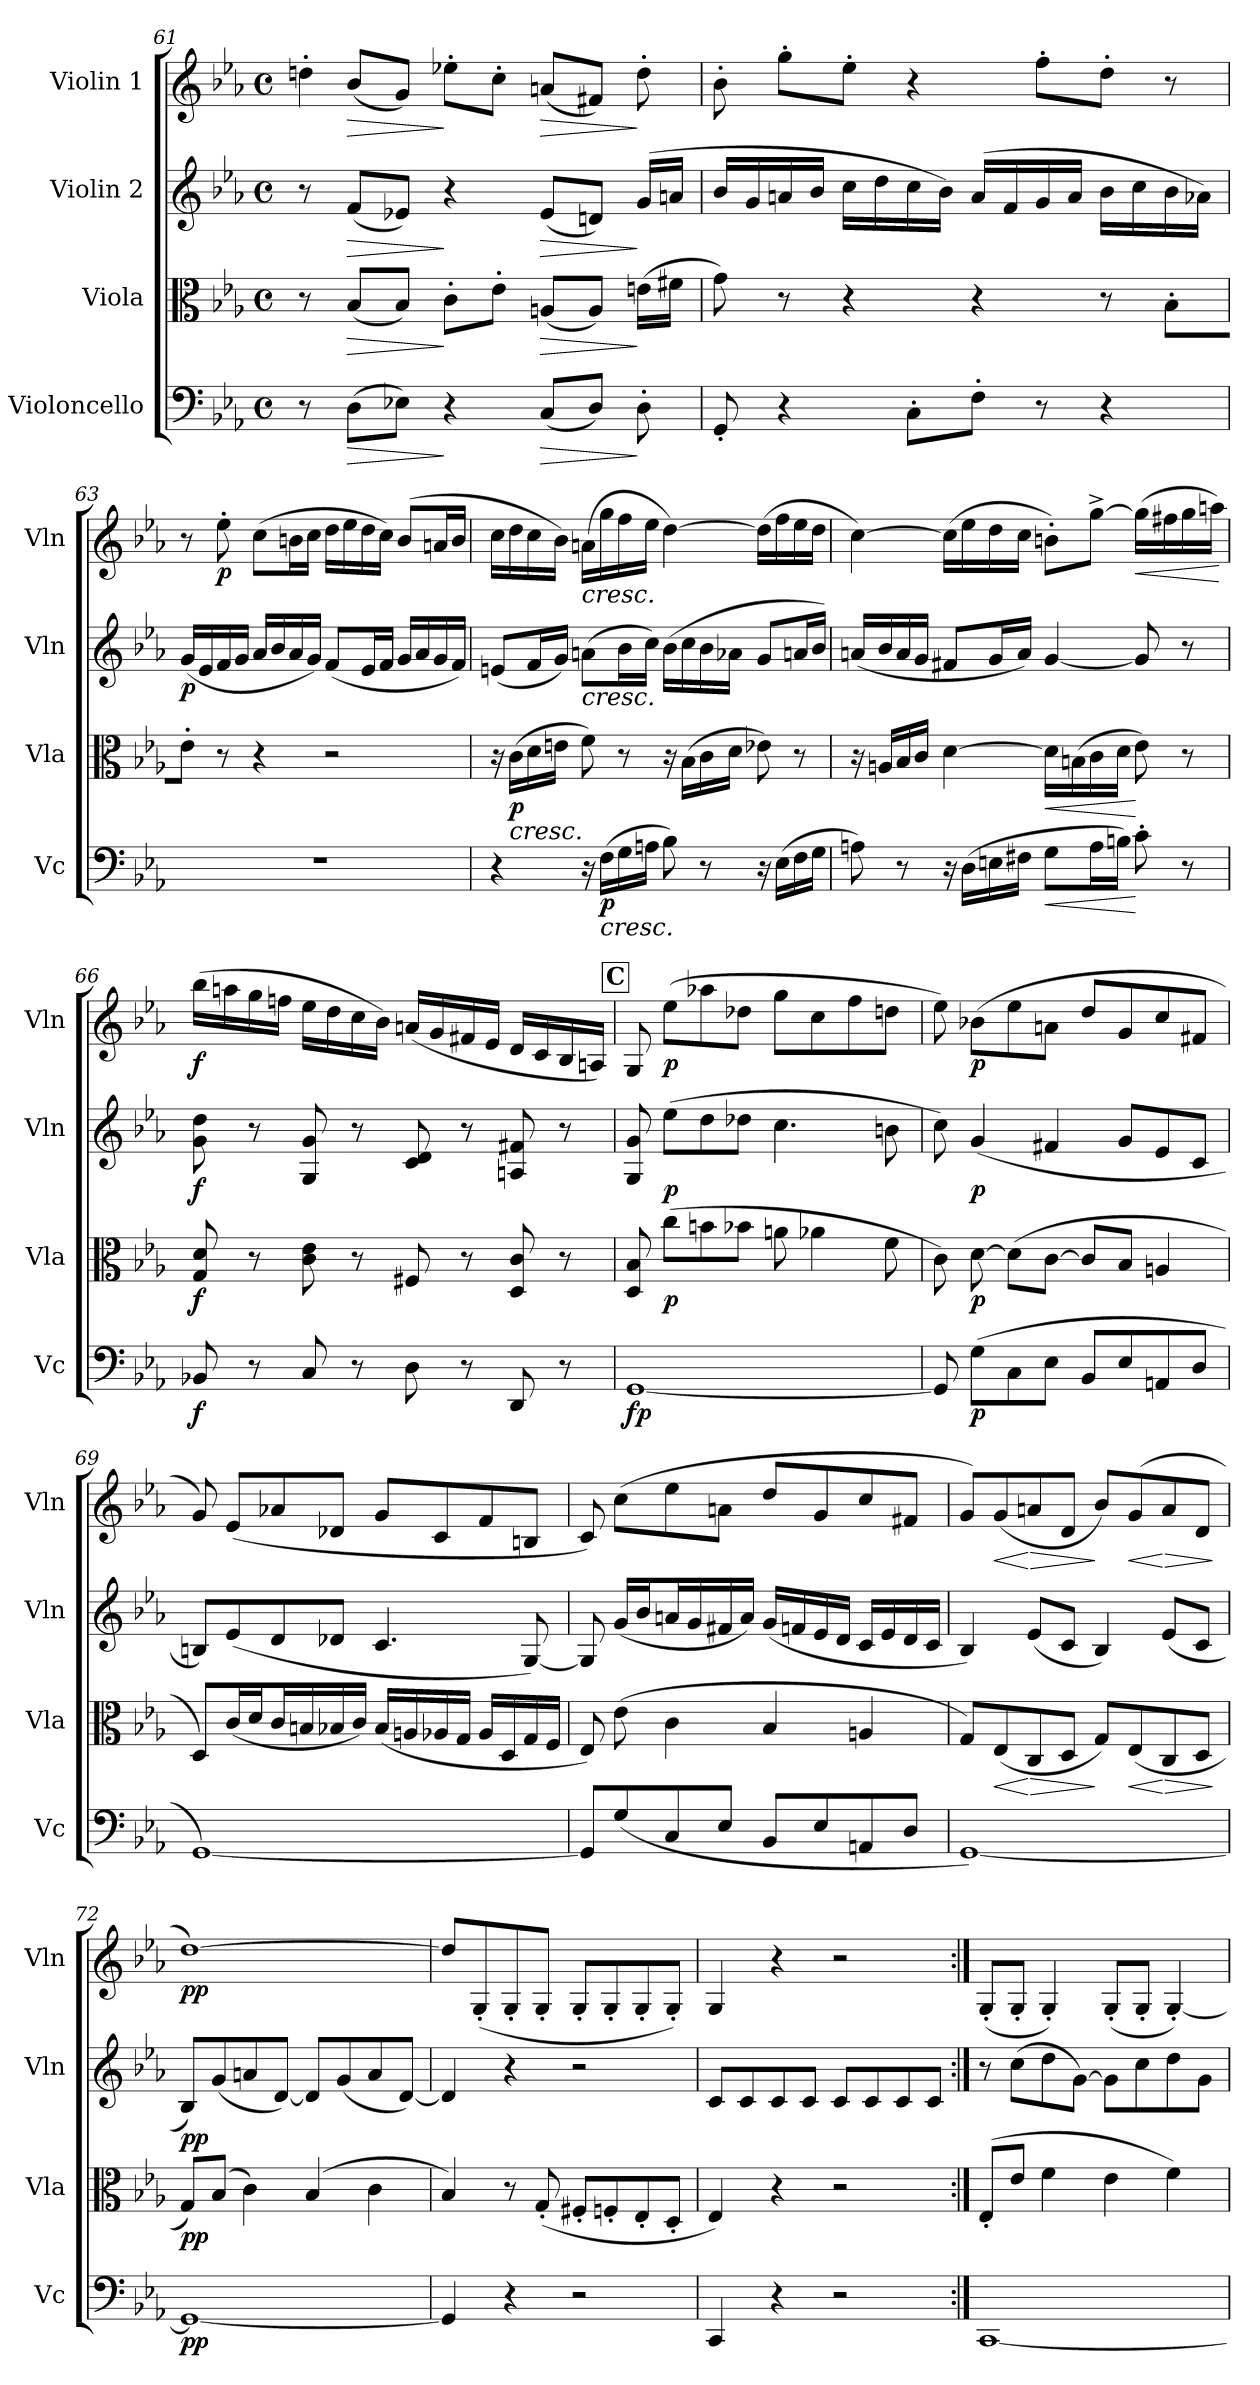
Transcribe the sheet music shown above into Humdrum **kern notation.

**kern	**dynam	**kern	**dynam	**kern	**dynam	**kern	**dynam
*part4	*part4	*part3	*part3	*part2	*part2	*part1	*part1
*staff4	*staff4	*staff3	*staff3	*staff2	*staff2	*staff1	*staff1
*I"Violoncello	*	*I"Viola	*	*I"Violin 2	*	*I"Violin 1	*
*I'Vc	*	*I'Vla	*	*I'Vln	*	*I'Vln	*
*clefF4	*	*clefC3	*	*clefG2	*	*clefG2	*
*k[b-e-a-]	*	*k[b-e-a-]	*	*k[b-e-a-]	*	*k[b-e-a-]	*
*M4/4	*	*M4/4	*	*M4/4	*	*M4/4	*
*met(c)	*	*met(c)	*	*met(c)	*	*met(c)	*
=61	=61	=61	=61	=61	=61	=61	=61
8r	.	8r	.	8r	.	8ddn'\J	.
!	!LO:HP:b	!	!LO:HP:b	!	!LO:HP:b	!	!LO:HP:b
(8D\L	>	(8B-/L	>	(8f/L	>	(8b-/L	>
8E-X\J)	.	8B-/J)	.	8e-X/J)	.	8g/J)	.
4r	]	8c'\L	]	4r	]	8ee-X'\L	]
.	.	8e-'\J	.	.	.	8cc'\J	.
!	!LO:HP:b	!	!LO:HP:b	!	!LO:HP:b	!	!LO:HP:b
(8C/L	>	(8An/L	>	(8e-/L	>	(8an/L	>
8D/J)	.	8A/J)	.	8dn/J)	.	8f#X/J)	.
8D'\	]	(16en\LL	]	(16g/LL	]	8dd'\	]
.	.	16f#X\JJ	.	16an/JJ	.	.	.
!!LO:LB:g=z
=62	=62	=62	=62	=62	=62	=62	=62
8GG'/	.	8g\)	.	16b-/LL	.	8b-'\	.
.	.	.	.	16g/	.	.	.
4r	.	8r	.	16an/	.	8gg'\L	.
.	.	.	.	16b-/JJ	.	.	.
.	.	4r	.	16cc\LL	.	8ee-'\J	.
.	.	.	.	16dd\	.	.	.
8C'\L	.	.	.	16cc\	.	4r	.
.	.	.	.	16b-\JJ)	.	.	.
8F'\J	.	4r	.	(16a/LL	.	.	.
.	.	.	.	16f/	.	.	.
8r	.	.	.	16g/	.	8ff'\L	.
.	.	.	.	16a/JJ	.	.	.
4r	.	8r	.	16b-\LL	.	8dd'\J	.
.	.	.	.	16cc\	.	.	.
.	.	8B-'\L	.	16b-\	.	8r	.
.	.	.	.	16a-X\JJ)	.	.	.
=63	=63	=63	=63	=63	=63	=63	=63
!	!	!	!	!	!LO:DY:b	!	!
1r	.	8e-'\J	.	(16g/LL	p	8r	.
.	.	.	.	16e-/	.	.	.
!	!	!	!	!	!	!	!LO:DY:b
.	.	8r	.	16f/	.	8ee-'\	p
.	.	.	.	16g/JJ	.	.	.
.	.	4r	.	16a-/LL	.	(8cc\L	.
.	.	.	.	16b-/	.	.	.
.	.	.	.	16a-/	.	16bn\L	.
.	.	.	.	16g/JJ)	.	16cc\JJ	.
.	.	2r	.	(8f/L	.	16dd\LL	.
.	.	.	.	.	.	16ee-\	.
.	.	.	.	16e-/L	.	16dd\	.
.	.	.	.	16f/JJ	.	16cc\JJ)	.
.	.	.	.	16g/LL	.	(8b/L	.
.	.	.	.	16a-/	.	.	.
.	.	.	.	16g/	.	16an/L	.
.	.	.	.	16f/JJ)	.	16b/JJ	.
!!LO:LB:g=z
=64	=64	=64	=64	=64	=64	=64	=64
4r	.	16r	.	(8en/L	.	16cc\LL	.
!	!	!LO:TX:b:i:t=cresc.	!	!	!	!	!
!	!	!	!LO:DY:b	!	!	!	!
.	.	(16c\LL	p	.	.	16dd\	.
.	.	16d\	.	16f/L	.	16cc\	.
.	.	16en\JJ	.	16g/JJ)	.	16b-\JJ)	.
!	!	!	!	!	!	!LO:TX:b:i:t=cresc.	!
!	!	!	!	!LO:TX:b:i:t=cresc.	!	!	!
16r	.	8f\)	.	(8an\L	.	(16an\LL	.
!LO:TX:b:i:t=cresc.	!	!	!	!	!	!	!
!	!LO:DY:b	!	!	!	!	!	!
(16F\LL	p	.	.	.	.	16gg\	.
16G\	.	8r	.	16b-\L	.	16ff\	.
16An\JJ	.	.	.	16cc\JJ)	.	16ee-\JJ	.
8B-\)	.	16r	.	(16b-\LL	.	[4dd\)	.
.	.	(16B-\LL	.	16cc\	.	.	.
8r	.	16c\	.	16b-\	.	.	.
.	.	16d\JJ	.	16a-X\JJ	.	.	.
16r	.	8e-X\)	.	8g/L	.	(16dd\LL]	.
(16E-\LL	.	.	.	.	.	16ff\	.
16F\	.	8r	.	16an/L	.	16ee-\	.
16G\JJ	.	.	.	16b-/JJ)	.	16dd\JJ	.
=65	=65	=65	=65	=65	=65	=65	=65
8An\)	.	16r	.	(16an/LL	.	[4cc\)	.
.	.	16An/LL	.	16b-/	.	.	.
8r	.	16B-/	.	16a/	.	.	.
.	.	16c/JJ	.	16g/JJ	.	.	.
16r	.	[4d\	.	8f#X/L	.	(16cc\LL]	.
(16D\LL	.	.	.	.	.	16ee-\	.
16En\	.	.	.	16g/L	.	16dd\	.
16F#X\JJ	.	.	.	16a/JJ)	.	16cc\JJ	.
!	!LO:HP:b	!	!LO:HP:b	!	!	!	!
8G\L	<	16d\LL]	<	[4g/	.	8bn'\L)	.
.	.	(16Bn\	.	.	.	.	.
16A\L	.	16c\	.	.	.	[8gg^\J	.
16Bn\JJ)	.	16d\JJ	.	.	.	.	.
!	!	!	!	!	!	!	!LO:HP:b
8c'\	[	8e-\)	[	8g/]	.	(16gg\LL]	<
.	.	.	.	.	.	16ff#X\	.
8r	.	8r	.	8r	.	16gg\	.
.	.	.	.	.	.	16aan\JJ)	.
.	.	.	.	.	.	.	[
!!LO:LB:g=z
=66	=66	=66	=66	=66	=66	=66	=66
!	!LO:DY:b	!	!LO:DY:b	!	!LO:DY:b	!	!LO:DY:b
8BB-X/	f	8G/ 8d/	f	8g\ 8dd\	f	(16bb-\LL	f
.	.	.	.	.	.	16aan\	.
8r	.	8r	.	8r	.	16gg\	.
.	.	.	.	.	.	16ffn\JJ	.
8C/	.	8c\ 8e-\	.	8G/ 8g/	.	16ee-\LL	.
.	.	.	.	.	.	16dd\	.
8r	.	8r	.	8r	.	16cc\	.
.	.	.	.	.	.	16b-\JJ)	.
8D\	.	8F#X/	.	8c/ 8d/	.	(16an/LL	.
.	.	.	.	.	.	16g/	.
8r	.	8r	.	8r	.	16f#X/	.
.	.	.	.	.	.	16e-/JJ	.
8DD/	.	8D/ 8c/	.	8An/ 8f#X/	.	16d/LL	.
.	.	.	.	.	.	16c/	.
8r	.	8r	.	8r	.	16B-/	.
.	.	.	.	.	.	16An/JJ)	.
!!LO:REH:place=s1:a:B:cj:fs=14:t=C
=67	=67	=67	=67	=67	=67	=67	=67
!	!LO:DY:b	!	!	!	!	!	!
[1GG	fp	8D/ 8B-/	.	8G/ 8g/	.	8G/	.
!	!	!	!LO:DY:b	!	!LO:DY:b	!	!LO:DY:b
.	.	(8cc\L	p	(8ee-\L	p	(8ee-\L	p
.	.	8bn\	.	8dd\	.	8aa-X\	.
.	.	8b-X\J	.	8dd-X\J	.	8dd-X\J	.
.	.	8an\	.	4.cc\	.	8gg\L	.
.	.	4a-X\	.	.	.	8cc\	.
.	.	.	.	.	.	8ff\	.
.	.	8f\	.	8bn\	.	8ddn\J	.
=68	=68	=68	=68	=68	=68	=68	=68
8GG/]	.	8c\)	.	8cc\)	.	8ee-\)	.
!	!LO:DY:b	!	!LO:DY:b	!	!LO:DY:b	!	!LO:DY:b
(8G\L	p	[8d\	p	(4g/	p	(8b-X\L	p
8C\	.	(8d\L]	.	.	.	8ee-\	.
8E-\J	.	[8c\J	.	4f#X/	.	8an\J	.
8BB-/L	.	8c/L]	.	.	.	8dd/L	.
8E-/	.	8B-/J	.	8g/L	.	8g/	.
8AAn/	.	4An/	.	8e-/	.	8cc/	.
8D/J	.	.	.	8c/J	.	8f#X/J	.
!!LO:PB:g=z
=69	=69	=69	=69	=69	=69	=69	=69
[1GG)	.	8D/L)	.	8Bn/L)	.	8g/)	.
.	.	(16c/L	.	(8e-/	.	(8e-/L	.
.	.	16d/J	.	.	.	.	.
.	.	16c/L	.	8d/	.	8a-X/	.
.	.	16Bn/	.	.	.	.	.
.	.	16B-X/	.	8d-X/J	.	8d-X/J	.
.	.	16c/JJ)	.	.	.	.	.
.	.	(16B-/LL	.	4.c/	.	8g/L	.
.	.	16An/	.	.	.	.	.
.	.	16A-X/	.	.	.	8c/	.
.	.	16G/JJ	.	.	.	.	.
.	.	16A-/LL	.	.	.	8f/	.
.	.	16D/	.	.	.	.	.
.	.	16G/	.	[8G/)	.	8Bn/J	.
.	.	16F/JJ	.	.	.	.	.
=70	=70	=70	=70	=70	=70	=70	=70
8GG/L]	.	8E-/)	.	8G/]	.	8c/)	.
(8G/	.	(8e-\	.	(16g/LL	.	(8cc\L	.
.	.	.	.	16b-/J	.	.	.
8C/	.	4c\	.	16an/L	.	8ee-\	.
.	.	.	.	16g/	.	.	.
8E-/J	.	.	.	16f#X/	.	8an\J	.
.	.	.	.	16a/JJ)	.	.	.
8BB-/L	.	4B-/	.	(16g/LL	.	8dd/L	.
.	.	.	.	16fn/	.	.	.
8E-/	.	.	.	16e-/	.	8g/	.
.	.	.	.	16d/JJ	.	.	.
8AAn/	.	4An/	.	16c/LL	.	8cc/	.
.	.	.	.	16e-/	.	.	.
8D/J	.	.	.	16d/	.	8f#X/J	.
.	.	.	.	16c/JJ	.	.	.
=71	=71	=71	=71	=71	=71	=71	=71
[1GG)	.	8G/L)	.	4B-/)	.	8g/L)	.
!	!	!	!LO:HP:b	!	!	!	!LO:HP:b
.	.	(8E-/	<	.	.	(8g/	<
!	!	!	!LO:HP:n=1:b	!	!	!	!LO:HP:n=1:b
.	.	8C/	[ >	(8e-/L	.	8an/	[ >
.	.	8D/J	.	8c/J	.	8d/J	.
.	.	8G/L)	]	4B-/)	.	8b-/L)	]
!	!	!	!LO:HP:b	!	!	!	!LO:HP:b
.	.	(8E-/	<	.	.	(8g/	<
!	!	!	!LO:HP:n=1:b	!	!	!	!LO:HP:n=1:b
.	.	8C/	[ >	(8e-/L	.	8a/	[ >
.	.	8D/J	.	8c/J	.	8d/J	.
.	.	.	]	.	.	.	]
!!LO:LB:g=z
=72	=72	=72	=72	=72	=72	=72	=72
!	!LO:DY:b	!	!LO:DY:b	!	!LO:DY:b	!	!LO:DY:b
1GG_	pp	8G/L)	pp	8B-/L)	pp	[1dd)	pp
.	.	(8B-/J	.	(8g/	.	.	.
.	.	4c\)	.	8an/	.	.	.
.	.	.	.	[8d/J)	.	.	.
.	.	(4B-/	.	8d/L]	.	.	.
.	.	.	.	(8g/	.	.	.
.	.	4c\	.	8a/	.	.	.
.	.	.	.	[8d/J)	.	.	.
=73	=73	=73	=73	=73	=73	=73	=73
4GG/]	.	4B-/)	.	4d/]	.	8dd/L]	.
.	.	.	.	.	.	(8G'/	.
4r	.	8r	.	4r	.	8G'/	.
.	.	(8G'/	.	.	.	8G'/J	.
2r	.	8F#X'/L	.	2r	.	8G'/L	.
.	.	8Fn'/	.	.	.	8G'/	.
.	.	8E-'/	.	.	.	8G'/	.
.	.	8D'/J	.	.	.	8G'/J)	.
=73X1	=73X1	=73X1	=73X1	=73X1	=73X1	=73X1	=73X1
4CC/	.	4E-/)	.	8c/L	.	4G/	.
.	.	.	.	8c/	.	.	.
4r	.	4r	.	8c/	.	4r	.
.	.	.	.	8c/J	.	.	.
2r	.	2r	.	8c/L	.	2r	.
.	.	.	.	8c/	.	.	.
.	.	.	.	8c/	.	.	.
.	.	.	.	8c/J	.	.	.
=74:|!	=74:|!	=74:|!	=74:|!	=74:|!	=74:|!	=74:|!	=74:|!
[1CC	.	(8E-'/L	.	8r	.	(8G'/L	.
.	.	8e-/J	.	(8cc\L	.	8G'/J	.
.	.	4f\	.	8dd\	.	4G'/)	.
.	.	.	.	[8g\J)	.	.	.
.	.	4e-\	.	8g\L]	.	(8G'/L	.
.	.	.	.	8cc\	.	8G'/J	.
.	.	4f\)	.	8dd\	.	[4G'/)	.
.	.	.	.	8g\J	.	.	.
=	=	=	=	=	=	=	=
*-	*-	*-	*-	*-	*-	*-	*-
